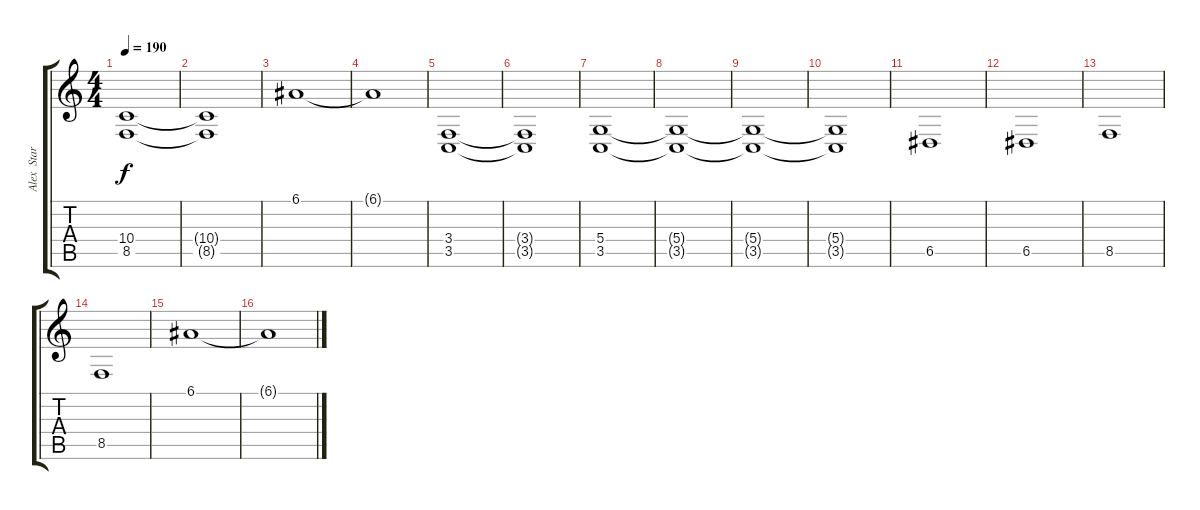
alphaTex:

\track ("Alex  Staropoli 3" "Alex  Star") {instrument choiraahs}
\staff {score tabs}
\tuning (E4 B3 G3 D3 A2 E2) {hide}
\ts (4 4)
\tempo 190
\clef g2
\ks c
(10.4 8.5).1{dy f} |
(10.4{t} 8.5{t}).1 |
6.1.1 |
6.1{t}.1 |
(3.4 3.5).1 |
(3.4{t} 3.5{t}).1 |
(5.4 3.5).1 |
(5.4{t} 3.5{t}).1 |
(5.4{t} 3.5{t}).1 |
(5.4{t} 3.5{t}).1 |
6.5.1 |
6.5.1 |
8.5.1 |
8.5.1 |
6.1.1 |
6.1{t}.1
